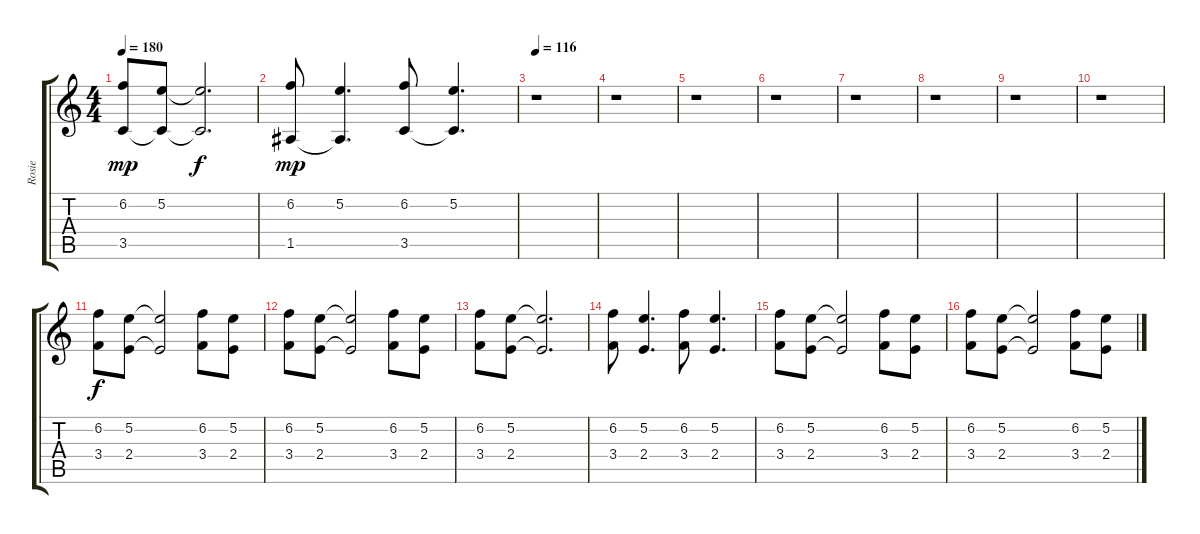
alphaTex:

\track ("Rosie" "Rosie") {instrument stringensemble1}
\staff {score tabs}
\tuning (E5 B4 G4 D4 A3 D3) {hide}
\ts (4 4)
\tempo 180
\clef g2
\ks c
(6.2 3.5).8{dy mp} (5.2 3.5{t}).8 (5.2{t} 3.5{t}).2{d dy f} |
(6.2 1.5).8{dy mp} (5.2 1.5{t}).4{d} (6.2 3.5).8 (5.2 3.5{t}).4{d} |
\tempo 116
r.1 |
r.1 |
r.1 |
r.1 |
r.1 |
r.1 |
r.1 |
r.1 |
(6.2 3.4).8{dy f volume 15 balance 12} (5.2 2.4).8 (5.2{t} 2.4{t}).2 (6.2 3.4).8 (5.2 2.4).8 |
(6.2 3.4).8 (5.2 2.4).8 (5.2{t} 2.4{t}).2 (6.2 3.4).8 (5.2 2.4).8 |
(6.2 3.4).8 (5.2 2.4).8 (5.2{t} 2.4{t}).2{d} |
(6.2 3.4).8 (5.2 2.4).4{d} (6.2 3.4).8 (5.2 2.4).4{d} |
(6.2 3.4).8 (5.2 2.4).8 (5.2{t} 2.4{t}).2 (6.2 3.4).8 (5.2 2.4).8 |
(6.2 3.4).8 (5.2 2.4).8 (5.2{t} 2.4{t}).2 (6.2 3.4).8 (5.2 2.4).8
